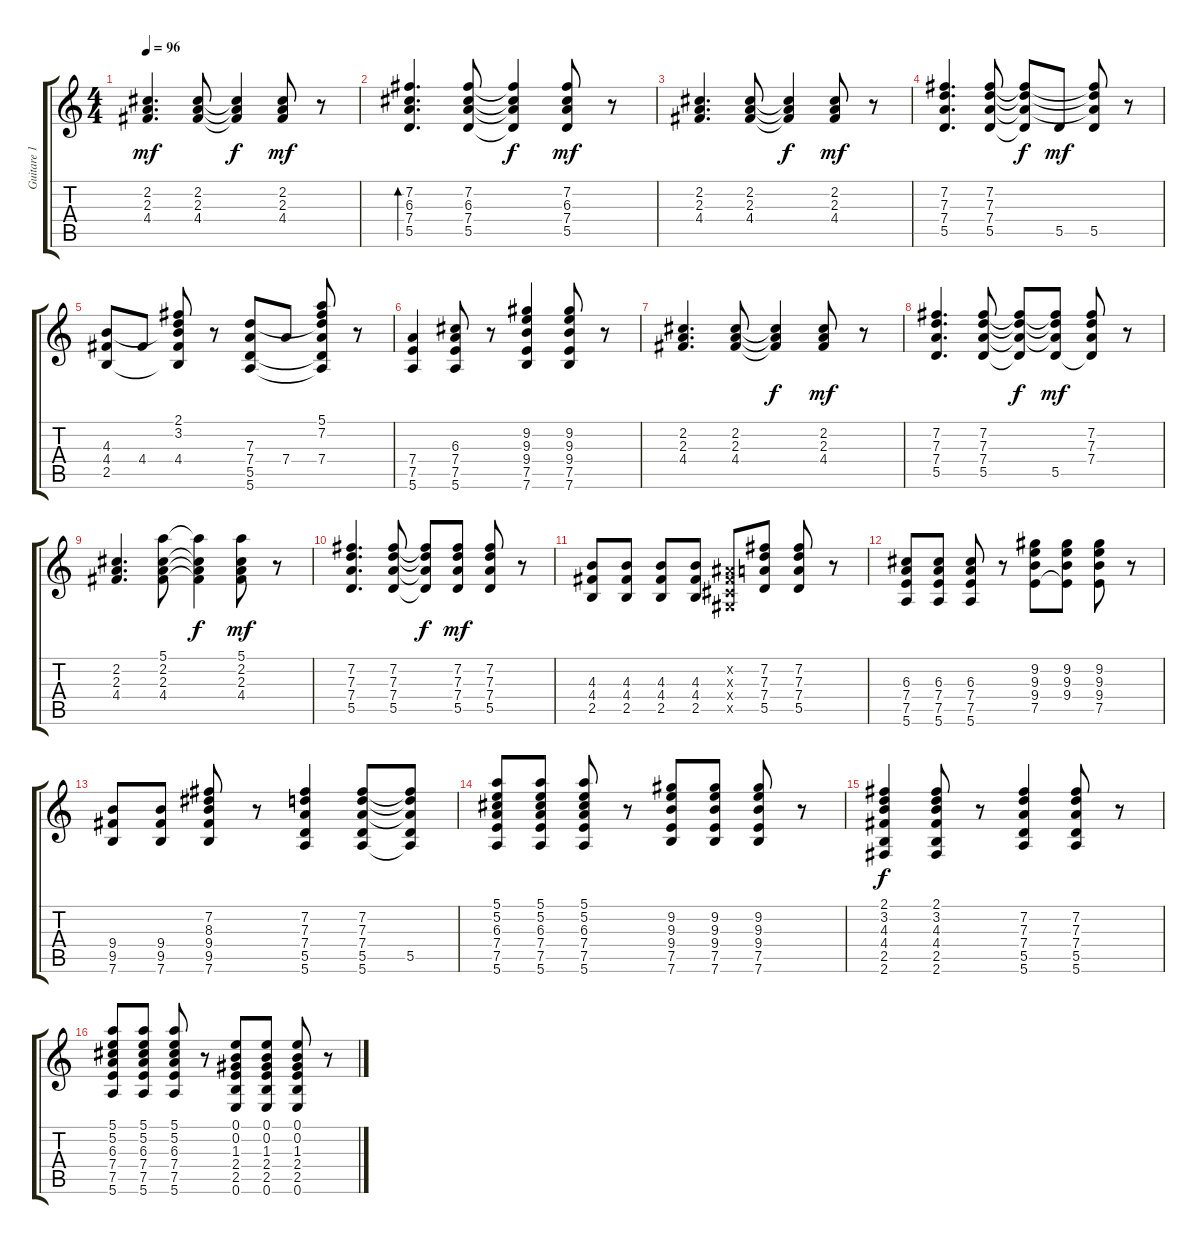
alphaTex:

\track ("Guitare 1" "Guitare 1") {instrument electricguitarclean}
\staff {score tabs}
\tuning (E4 B3 G3 D3 A2 E2) {hide}
\ts (4 4)
\tempo 96
\clef g2
\ks c
(2.2 2.3 4.4).4{d dy mf} (2.2 2.3 4.4).8 (2.2{t} 2.3{t} 4.4{t}).4{dy f} (2.2 2.3 4.4).8{dy mf} r.8 |
(7.2 6.3 7.4 5.5).4{d bd 60} (7.2 6.3 7.4 5.5).8 (7.2{t} 6.3{t} 7.4{t} 5.5{t}).4{dy f} (7.2 6.3 7.4 5.5).8{dy mf} r.8 |
(2.2 2.3 4.4).4{d} (2.2 2.3 4.4).8 (2.2{t} 2.3{t} 4.4{t}).4{dy f} (2.2 2.3 4.4).8{dy mf} r.8 |
(7.2 7.3 7.4 5.5).4{d} (7.2 7.3 7.4 5.5).8 (7.2{t} 7.3{t} 7.4{t} 5.5{t}).8{dy f} 5.5.8{dy mf} (7.2{t} 7.3{t} 7.4{t} 5.5).8 r.8 |
(4.3 4.4 2.5).8 4.4.8 (2.1 3.2 4.3{t} 4.4 2.5{t}).8 r.8 (7.3 7.4 5.5 5.6).8 7.4.8 (5.1 7.2 7.3{t} 7.4 5.5{t} 5.6{t}).8 r.8 |
(7.4 7.5 5.6).4 (6.3 7.4 7.5 5.6).8 r.8 (9.2 9.3 9.4 7.5 7.6).4 (9.2 9.3 9.4 7.5 7.6).8 r.8 |
(2.2 2.3 4.4).4{d} (2.2 2.3 4.4).8 (2.2{t} 2.3{t} 4.4{t}).4{dy f} (2.2 2.3 4.4).8{dy mf} r.8 |
(7.2 7.3 7.4 5.5).4{d} (7.2 7.3 7.4 5.5).8 (7.2{t} 7.3{t} 7.4{t} 5.5{t}).8{dy f} (7.2{t} 7.3{t} 7.4{t} 5.5).8{dy mf} (7.2 7.3 7.4 5.5{t}).8 r.8 |
(2.2 2.3 4.4).4{d} (5.1 2.2 2.3 4.4).8 (5.1{t} 2.2{t} 2.3{t} 4.4{t}).4{dy f} (5.1 2.2 2.3 4.4).8{dy mf} r.8 |
(7.2 7.3 7.4 5.5).4{d} (7.2 7.3 7.4 5.5).8 (7.2{t} 7.3{t} 7.4{t} 5.5{t}).8{dy f} (7.2 7.3 7.4 5.5).8{dy mf} (7.2 7.3 7.4 5.5).8 r.8 |
(4.3 4.4 2.5).8 (4.3 4.4 2.5).8 (4.3 4.4 2.5).8 (4.3 4.4 2.5).8 (-1.2{x} -1.3{x} -1.4{x} -1.5{x}).8 (7.2 7.3 7.4 5.5).8 (7.2 7.3 7.4 5.5).8 r.8 |
(6.3 7.4 7.5 5.6).8 (6.3 7.4 7.5 5.6).8 (6.3 7.4 7.5 5.6).8 r.8 (9.2 9.3 9.4 7.5).8 (9.2 9.3 9.4 7.5{t}).8 (9.2 9.3 9.4 7.5).8 r.8 |
(9.4 9.5 7.6).8 (9.4 9.5 7.6).8 (7.2 8.3 9.4 9.5 7.6).8 r.8 (7.2 7.3 7.4 5.5 5.6).4 (7.2 7.3 7.4 5.5 5.6).8 (7.2{t} 7.3{t} 7.4{t} 5.5 5.6{t}).8 |
(5.1 5.2 6.3 7.4 7.5 5.6).8 (5.1 5.2 6.3 7.4 7.5 5.6).8 (5.1 5.2 6.3 7.4 7.5 5.6).8 r.8 (9.2 9.3 9.4 7.5 7.6).8 (9.2 9.3 9.4 7.5 7.6).8 (9.2 9.3 9.4 7.5 7.6).8 r.8 |
(2.1 3.2 4.3 4.4 2.5 2.6).4{dy f} (2.1 3.2 4.3 4.4 2.5 2.6).8 r.8 (7.2 7.3 7.4 5.5 5.6).4 (7.2 7.3 7.4 5.5 5.6).8 r.8 |
(5.1 5.2 6.3 7.4 7.5 5.6).8 (5.1 5.2 6.3 7.4 7.5 5.6).8 (5.1 5.2 6.3 7.4 7.5 5.6).8 r.8 (0.1 0.2 1.3 2.4 2.5 0.6).8 (0.1 0.2 1.3 2.4 2.5 0.6).8 (0.1 0.2 1.3 2.4 2.5 0.6).8 r.8
